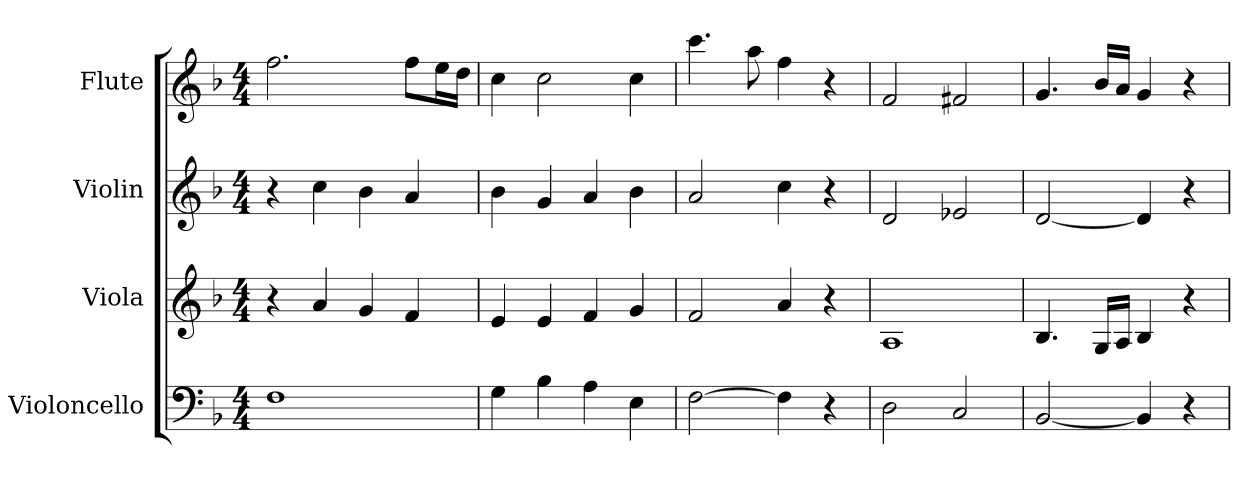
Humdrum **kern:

**kern	**kern	**kern	**kern
*part4	*part3	*part2	*part1
*staff4	*staff3	*staff2	*staff1
*I"Violoncello	*I"Viola	*I"Violin	*I"Flute
*I'Vc	*I'Vla	*I'Vln	*I'Fl
*k[b-]	*k[b-]	*k[b-]	*k[b-]
*F:	*F:	*F:	*F:
*M4/4	*M4/4	*M4/4	*M4/4
*MM130	*MM130	*MM130	*MM130
=	=	=	=
1F	4r	4r	2.ff
.	4a	4cc	.
.	4g	4b-	.
.	4f	4a	8ffL
.	.	.	16eeL
.	.	.	16ddJJ
=2	=2	=2	=2
4G	4e	4b-	4cc
4B-	4e	4g	2cc
4A	4f	4a	.
4E	4g	4b-	4cc
=3	=3	=3	=3
[2F	2f	2a	4.ccc
.	.	.	8aa
4F]	4a	4cc	4ff
4r	4r	4r	4r
=4	=4	=4	=4
2D	1A	2d	2f
2C	.	2e-X	2f#X
=5	=5	=5	=5
[2BB-	4.B-	[2d	4.g
.	16GLL	.	16b-LL
.	16AJJ	.	16aJJ
4BB-]	4B-	4d]	4g
4r	4r	4r	4r
=	=	=	=
*-	*-	*-	*-
